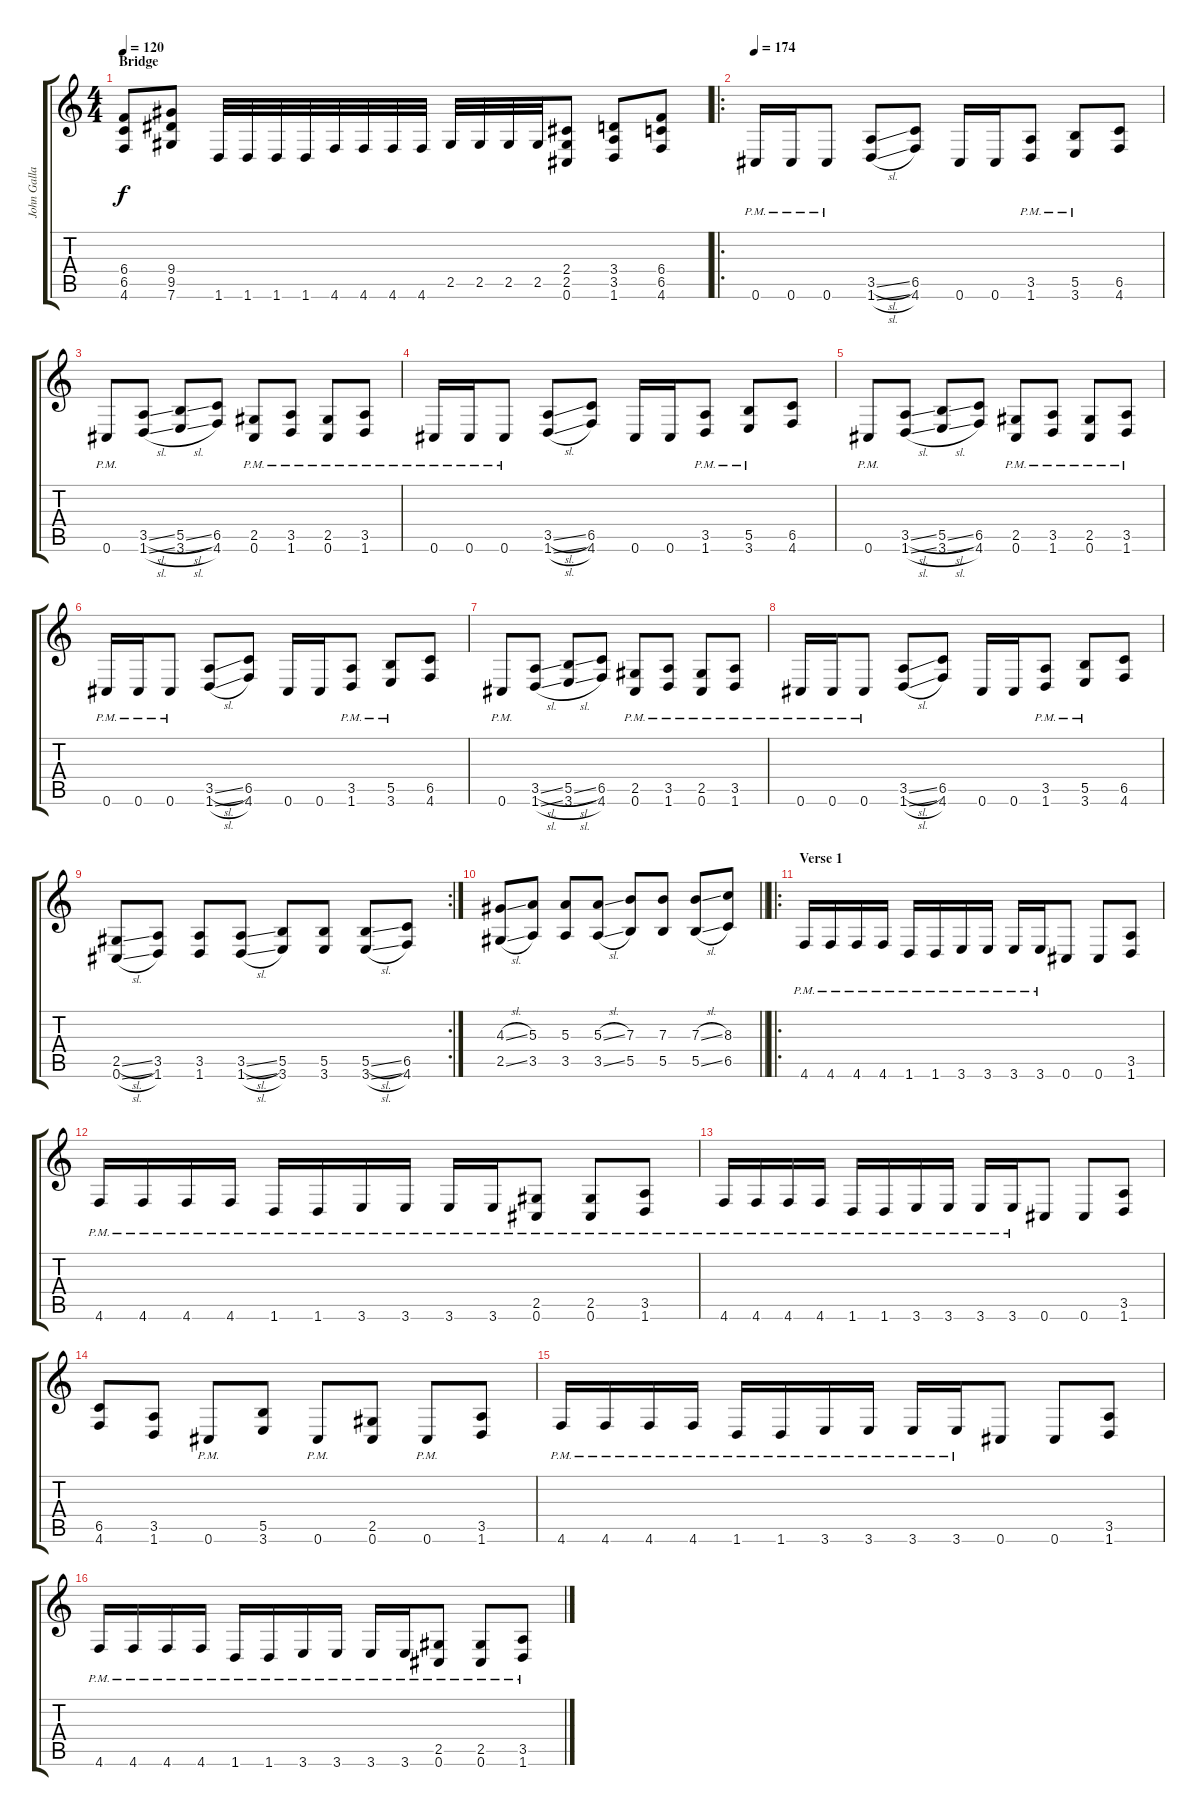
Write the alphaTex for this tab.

\track ("John Gallagher" "John Galla") {instrument distortionguitar}
\staff {score tabs}
\tuning (Db4 Ab3 E3 B2 Gb2 Db2) {hide}
\ts (4 4)
\section ("" "Bridge")
\tempo 120
\clef g2
\ks c
(6.4 6.5 4.6).8{dy f} (9.4 9.5 7.6).8 1.6.32 1.6.32 1.6.32 1.6.32 4.6.32 4.6.32 4.6.32 4.6.32 2.5.32 2.5.32 2.5.32 2.5.32 (2.4 2.5 0.6).8 (3.4 3.5 1.6).8 (6.4 6.5 4.6).8 |
\ro
\tempo 174
0.6{pm}.16 0.6{pm}.16 0.6{pm}.8 (3.5{sl} 1.6{sl}).8 (6.5 4.6).8 0.6.16 0.6.16 (3.5{pm} 1.6{pm}).8 (5.5{pm} 3.6{pm}).8 (6.5 4.6).8 |
0.6{pm}.8 (3.5{sl} 1.6{sl}).8 (5.5{sl} 3.6{sl}).8 (6.5 4.6).8 (2.5{pm} 0.6{pm}).8 (3.5{pm} 1.6{pm}).8 (2.5{pm} 0.6{pm}).8 (3.5{pm} 1.6{pm}).8 |
0.6{pm}.16 0.6{pm}.16 0.6{pm}.8 (3.5{sl} 1.6{sl}).8 (6.5 4.6).8 0.6.16 0.6.16 (3.5{pm} 1.6{pm}).8 (5.5{pm} 3.6{pm}).8 (6.5 4.6).8 |
0.6{pm}.8 (3.5{sl} 1.6{sl}).8 (5.5{sl} 3.6{sl}).8 (6.5 4.6).8 (2.5{pm} 0.6{pm}).8 (3.5{pm} 1.6{pm}).8 (2.5{pm} 0.6{pm}).8 (3.5{pm} 1.6{pm}).8 |
0.6{pm}.16 0.6{pm}.16 0.6{pm}.8 (3.5{sl} 1.6{sl}).8 (6.5 4.6).8 0.6.16 0.6.16 (3.5{pm} 1.6{pm}).8 (5.5{pm} 3.6{pm}).8 (6.5 4.6).8 |
0.6{pm}.8 (3.5{sl} 1.6{sl}).8 (5.5{sl} 3.6{sl}).8 (6.5 4.6).8 (2.5{pm} 0.6{pm}).8 (3.5{pm} 1.6{pm}).8 (2.5{pm} 0.6{pm}).8 (3.5{pm} 1.6{pm}).8 |
0.6{pm}.16 0.6{pm}.16 0.6{pm}.8 (3.5{sl} 1.6{sl}).8 (6.5 4.6).8 0.6.16 0.6.16 (3.5{pm} 1.6{pm}).8 (5.5{pm} 3.6{pm}).8 (6.5 4.6).8 |
\rc 2
(2.5{sl} 0.6{sl}).8 (3.5 1.6).8 (3.5 1.6).8 (3.5{sl} 1.6{sl}).8 (5.5 3.6).8 (5.5 3.6).8 (5.5{sl} 3.6{sl}).8 (6.5 4.6).8 |
\barLineRight lightlight
(4.3{sl} 2.5{sl}).8 (5.3 3.5).8 (5.3 3.5).8 (5.3{sl} 3.5{sl}).8 (7.3 5.5).8 (7.3 5.5).8 (7.3{sl} 5.5{sl}).8 (8.3 6.5).8 |
\ro
\section ("" "Verse 1")
4.6{pm}.16 4.6{pm}.16 4.6{pm}.16 4.6{pm}.16 1.6{pm}.16 1.6{pm}.16 3.6{pm}.16 3.6{pm}.16 3.6{pm}.16 3.6{pm}.16 0.6.8 0.6.8 (3.5 1.6).8 |
4.6{pm}.16 4.6{pm}.16 4.6{pm}.16 4.6{pm}.16 1.6{pm}.16 1.6{pm}.16 3.6{pm}.16 3.6{pm}.16 3.6{pm}.16 3.6{pm}.16 (2.5{pm} 0.6{pm}).8 (2.5{pm} 0.6{pm}).8 (3.5{pm} 1.6{pm}).8 |
4.6{pm}.16 4.6{pm}.16 4.6{pm}.16 4.6{pm}.16 1.6{pm}.16 1.6{pm}.16 3.6{pm}.16 3.6{pm}.16 3.6{pm}.16 3.6{pm}.16 0.6.8 0.6.8 (3.5 1.6).8 |
(6.5 4.6).8 (3.5 1.6).8 0.6{pm}.8 (5.5 3.6).8 0.6{pm}.8 (2.5 0.6).8 0.6{pm}.8 (3.5 1.6).8 |
4.6{pm}.16 4.6{pm}.16 4.6{pm}.16 4.6{pm}.16 1.6{pm}.16 1.6{pm}.16 3.6{pm}.16 3.6{pm}.16 3.6{pm}.16 3.6{pm}.16 0.6.8 0.6.8 (3.5 1.6).8 |
4.6{pm}.16 4.6{pm}.16 4.6{pm}.16 4.6{pm}.16 1.6{pm}.16 1.6{pm}.16 3.6{pm}.16 3.6{pm}.16 3.6{pm}.16 3.6{pm}.16 (2.5{pm} 0.6{pm}).8 (2.5{pm} 0.6{pm}).8 (3.5{pm} 1.6{pm}).8
